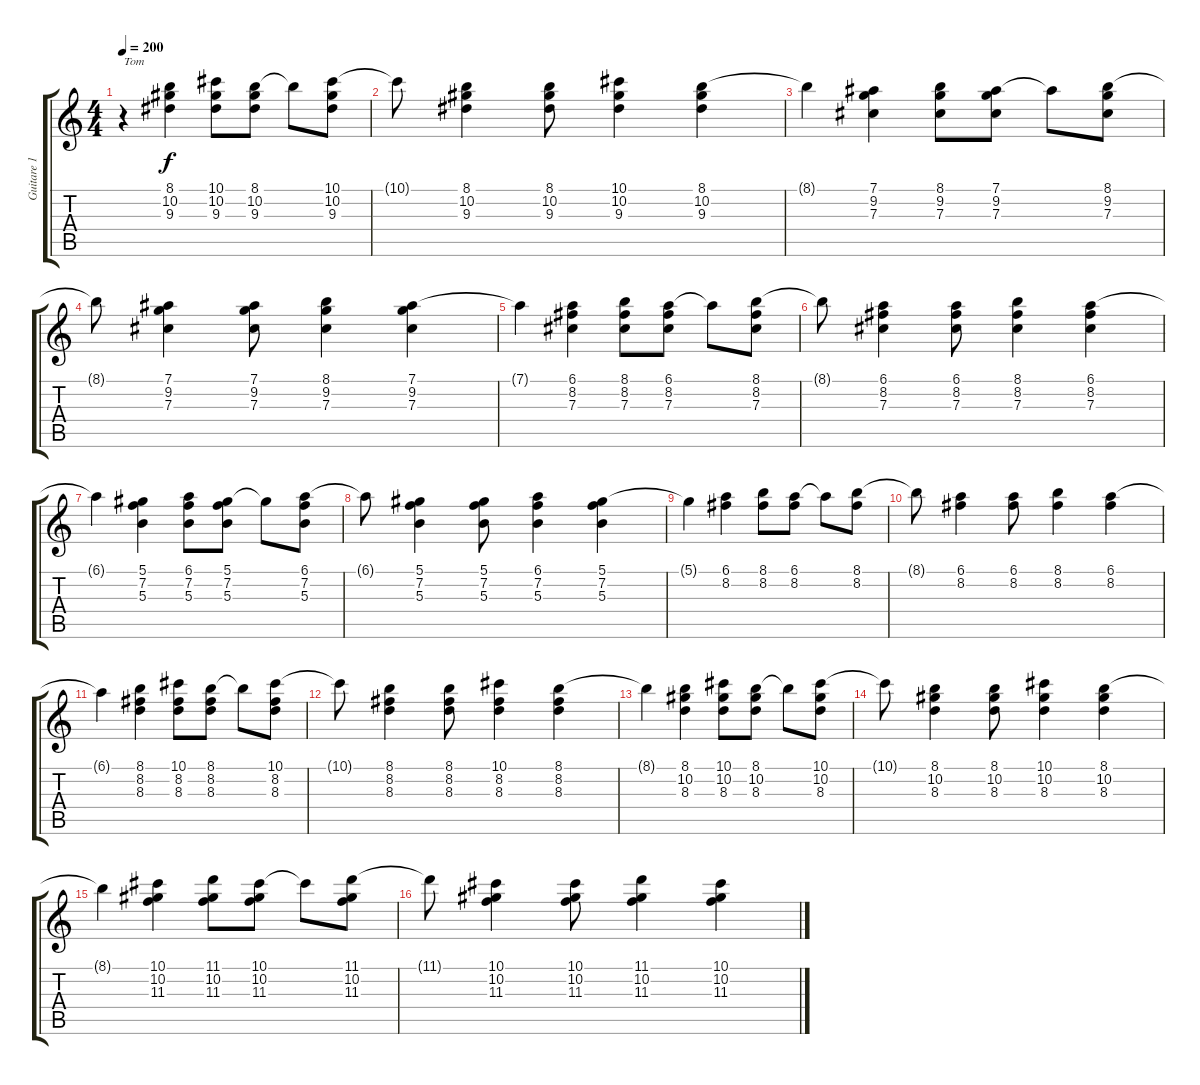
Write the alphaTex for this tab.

\track ("Guitare 1" "Guitare 1") {instrument acousticguitarnylon}
\staff {score tabs}
\tuning (Eb4 Bb3 Gb3 Db3 Ab2 Eb2) {hide}
\ts (4 4)
\tempo 200
\clef g2
\ks c
r.4{txt "Tom" dy f} (8.1 10.2 9.3).4 (10.1 10.2 9.3).8 (8.1 10.2 9.3).8 8.1{t}.8 (10.1 10.2 9.3).8 |
10.1{t}.8 (8.1 10.2 9.3).4 (8.1 10.2 9.3).8 (10.1 10.2 9.3).4 (8.1 10.2 9.3).4 |
8.1{t}.4 (7.1 9.2 7.3).4 (8.1 9.2 7.3).8 (7.1 9.2 7.3).8 7.1{t}.8 (8.1 9.2 7.3).8 |
8.1{t}.8 (7.1 9.2 7.3).4 (7.1 9.2 7.3).8 (8.1 9.2 7.3).4 (7.1 9.2 7.3).4 |
7.1{t}.4 (6.1 8.2 7.3).4 (8.1 8.2 7.3).8 (6.1 8.2 7.3).8 6.1{t}.8 (8.1 8.2 7.3).8 |
8.1{t}.8 (6.1 8.2 7.3).4 (6.1 8.2 7.3).8 (8.1 8.2 7.3).4 (6.1 8.2 7.3).4 |
6.1{t}.4 (5.1 7.2 5.3).4 (6.1 7.2 5.3).8 (5.1 7.2 5.3).8 5.1{t}.8 (6.1 7.2 5.3).8 |
6.1{t}.8 (5.1 7.2 5.3).4 (5.1 7.2 5.3).8 (6.1 7.2 5.3).4 (5.1 7.2 5.3).4 |
5.1{t}.4 (6.1 8.2).4 (8.1 8.2).8 (6.1 8.2).8 6.1{t}.8 (8.1 8.2).8 |
8.1{t}.8 (6.1 8.2).4 (6.1 8.2).8 (8.1 8.2).4 (6.1 8.2).4 |
6.1{t}.4 (8.1 8.2 8.3).4 (10.1 8.2 8.3).8 (8.1 8.2 8.3).8 8.1{t}.8 (10.1 8.2 8.3).8 |
10.1{t}.8 (8.1 8.2 8.3).4 (8.1 8.2 8.3).8 (10.1 8.2 8.3).4 (8.1 8.2 8.3).4 |
8.1{t}.4 (8.1 10.2 8.3).4 (10.1 10.2 8.3).8 (8.1 10.2 8.3).8 8.1{t}.8 (10.1 10.2 8.3).8 |
10.1{t}.8 (8.1 10.2 8.3).4 (8.1 10.2 8.3).8 (10.1 10.2 8.3).4 (8.1 10.2 8.3).4 |
8.1{t}.4 (10.1 10.2 11.3).4 (11.1 10.2 11.3).8 (10.1 10.2 11.3).8 10.1{t}.8 (11.1 10.2 11.3).8 |
11.1{t}.8 (10.1 10.2 11.3).4 (10.1 10.2 11.3).8 (11.1 10.2 11.3).4 (10.1 10.2 11.3).4
